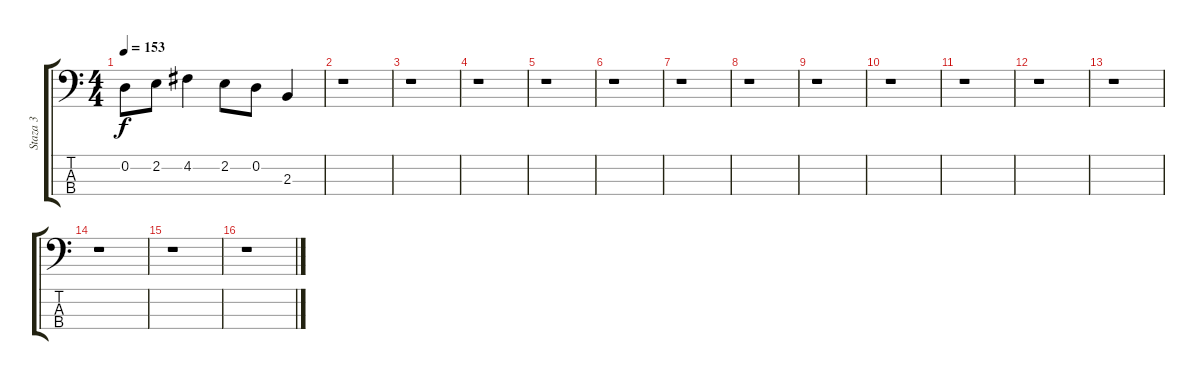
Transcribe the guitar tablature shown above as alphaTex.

\track ("Staza 3" "Staza 3") {instrument electricbassfinger}
\staff {score tabs}
\tuning (G2 D2 A1 E1) {hide}
\ts (4 4)
\tempo 153
\clef f4
\ks c
0.2.8{dy f} 2.2.8 4.2.4 2.2.8 0.2.8 2.3.4 |
r.1 |
r.1 |
r.1 |
r.1 |
r.1 |
r.1 |
r.1 |
r.1 |
r.1 |
r.1 |
r.1 |
r.1 |
r.1 |
r.1 |
r.1
